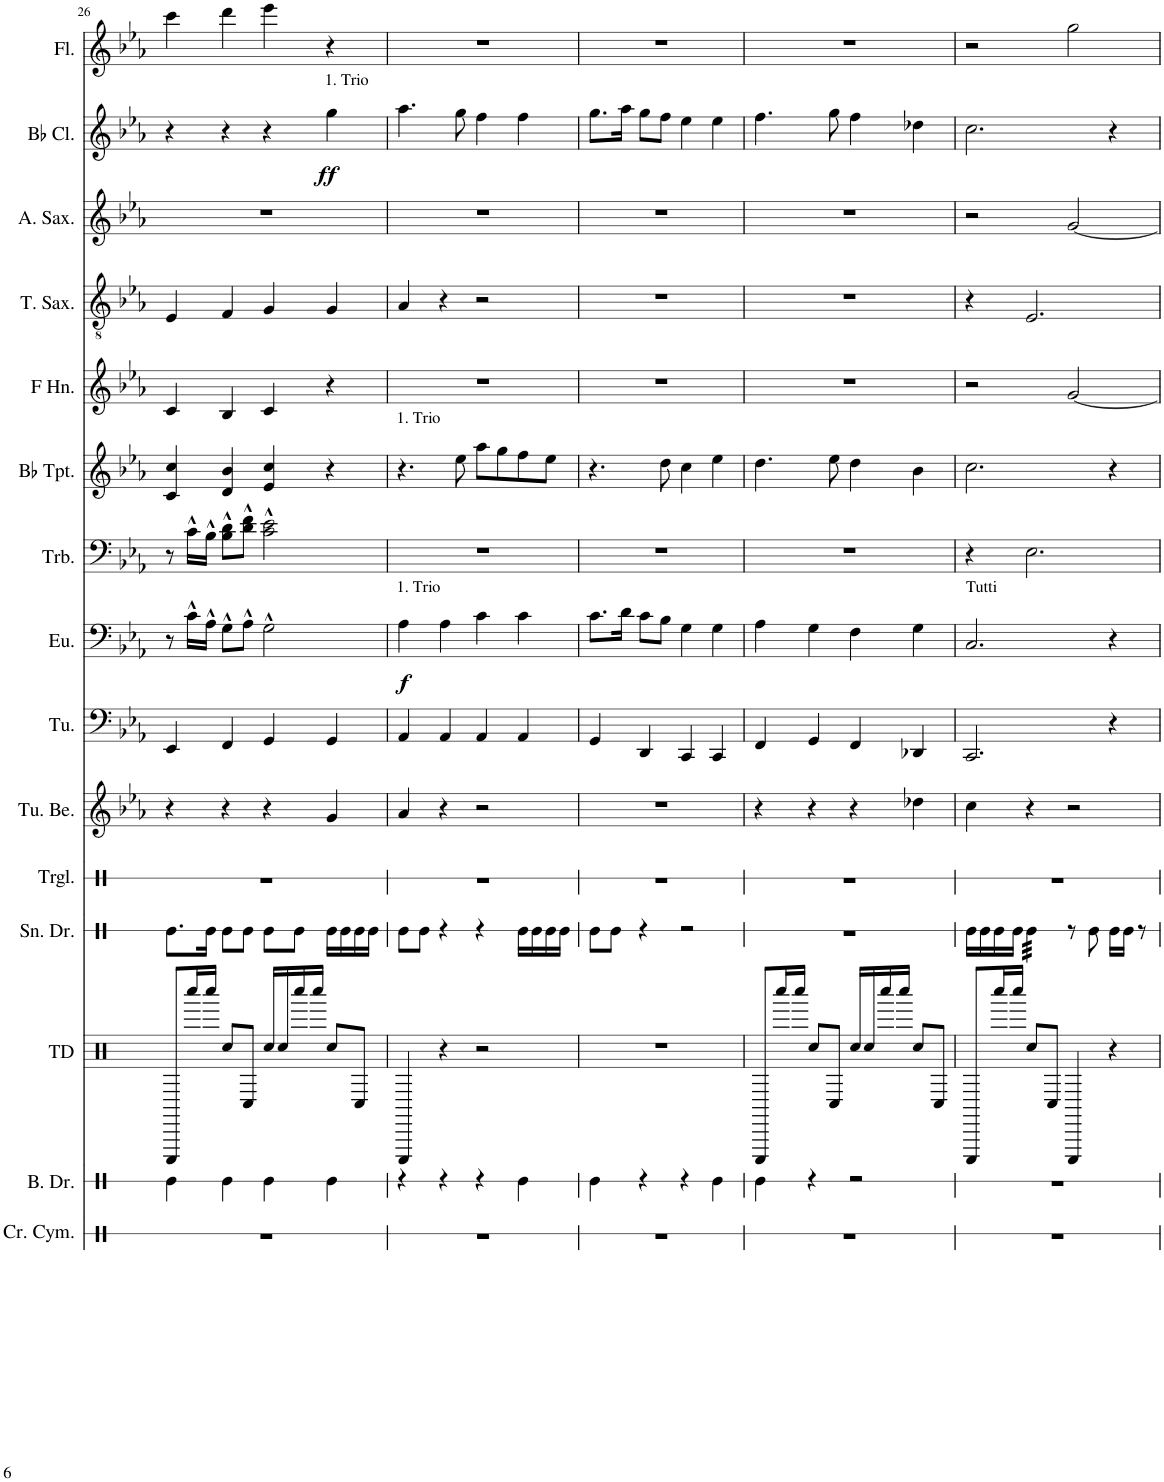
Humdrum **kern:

**kern	**kern	**kern	**kern	**kern	**kern	**kern	**kern	**dynam	**kern	**kern	**kern	**kern	**kern	**kern	**dynam	**kern
*part15	*part14	*part13	*part12	*part11	*part10	*part9	*part8	*part8	*part7	*part6	*part5	*part4	*part3	*part2	*part2	*part1
*staff15	*staff14	*staff13	*staff12	*staff11	*staff10	*staff9	*staff8	*staff8	*staff7	*staff6	*staff5	*staff4	*staff3	*staff2	*staff2	*staff1
*I"Crash Cymbal	*I"Bass Drum	*I"Tenor Drums	*I"Snare Drum	*I"Triangle	*I"Tubular Bells	*I"Tuba	*I"Euphonium	*	*I"Trombone	*I"Bb Trumpet	*I"Horn in F	*I"Tenor Saxophone	*I"Alto Saxophone	*I"Bb Clarinet	*	*I"Flute
*I'Cr. Cym.	*I'B. Dr.	*I'TD	*I'Sn. Dr.	*I'Trgl.	*I'Tu. Be.	*I'Tu.	*I'Eu.	*	*I'Trb.	*I'Bb Tpt.	*	*I'T. Sax.	*I'A. Sax.	*I'Bb Cl.	*	*I'Fl.
!!LO:PB:g=z
*clefX	*clefX	*clefX	*clefX	*clefX	*clefG2	*clefF4	*clefF4	*	*clefF4	*clefG2	*clefG2	*clefGv2	*clefG2	*clefG2	*	*clefG2
*	*	*	*	*	*	*	*	*	*	*ITrd1c2	*ITrd4c7	*ITrd8c14	*ITrd5c9	*ITrd1c2	*	*
*k[]	*k[]	*k[]	*k[]	*k[]	*k[b-e-a-]	*k[b-e-a-]	*k[b-e-a-]	*	*k[b-e-a-]	*k[b-e-a-]	*k[b-e-a-]	*k[b-e-a-]	*k[b-e-a-]	*k[b-e-a-]	*	*k[b-e-a-]
*M4/4	*M4/4	*M4/4	*M4/4	*M4/4	*M4/4	*M4/4	*M4/4	*	*M4/4	*M4/4	*M4/4	*M4/4	*M4/4	*M4/4	*	*M4/4
=26	=26	=26	=26	=26	=26	=26	=26	=26	=26	=26	=26	=26	=26	=26	=26	=26
1r	4Re\	8CCC/L	8.Re\L	1r	4r	4EE-/	8r	.	8r	4c/ 4cc/	4c/	4E-/	1r	4r	.	4ccc\
.	.	16cccc/L	.	.	.	.	16c^^\LL	.	16c^^\LL	.	.	.	.	.	.	.
.	.	16cccc/JJ	16Re\Jk	.	.	.	16A-^^\JJ	.	16B-^^\JJ	.	.	.	.	.	.	.
.	4Re\	8cc/L	8Re\L	.	4r	4FF/	8G^^\L	.	8B-\^^ 8d\^^L	4d/ 4b-/	4B-/	4F/	.	4r	.	4ddd\
.	.	8C/J	8Re\J	.	.	.	8A-^^\J	.	8d\^^ 8f\^^J	.	.	.	.	.	.	.
.	4Re\	16cc/LL	8Re\L	.	4r	4GG/	2G^^\	.	2c\^^ 2e-\^^	4e-/ 4cc/	4c/	4G/	.	4r	.	4eee-\
.	.	16cc/	.	.	.	.	.	.	.	.	.	.	.	.	.	.
.	.	16cccc/	8Re\J	.	.	.	.	.	.	.	.	.	.	.	.	.
.	.	16cccc/JJ	.	.	.	.	.	.	.	.	.	.	.	.	.	.
!	!	!	!	!	!	!	!	!	!	!	!	!	!	!LO:TX:a:t=1. Trio	!	!
!	!	!	!	!	!	!	!	!	!	!	!	!	!	!	!LO:DY:b	!
.	4Re\	8cc/L	16Re\LL	.	4g/	4GG/	.	.	.	4r	4r	4G/	.	4gg\	ff	4r
.	.	.	16Re\	.	.	.	.	.	.	.	.	.	.	.	.	.
.	.	8C/J	16Re\	.	.	.	.	.	.	.	.	.	.	.	.	.
.	.	.	16Re\JJ	.	.	.	.	.	.	.	.	.	.	.	.	.
=27	=27	=27	=27	=27	=27	=27	=27	=27	=27	=27	=27	=27	=27	=27	=27	=27
!	!	!	!	!	!	!	!	!	!	!LO:TX:a:t=1. Trio	!	!	!	!	!	!
!	!	!	!	!	!	!	!LO:TX:a:t=1. Trio	!	!	!	!	!	!	!	!	!
!	!	!	!	!	!	!	!	!LO:DY:b	!	!	!	!	!	!	!	!
1r	4r	4CCC/	8Re\L	1r	4a-/	4AA-/	4A-\	f	1r	4.r	1r	4A-/	1r	4.aa-\	.	1r
.	.	.	8Re\J	.	.	.	.	.	.	.	.	.	.	.	.	.
.	4r	4r	4r	.	4r	4AA-/	4A-\	.	.	.	.	4r	.	.	.	.
.	.	.	.	.	.	.	.	.	.	8ee-\	.	.	.	8gg\	.	.
.	4r	2r	4r	.	2r	4AA-/	4c\	.	.	8aa-\L	.	2r	.	4ff\	.	.
.	.	.	.	.	.	.	.	.	.	8gg\	.	.	.	.	.	.
.	4Re\	.	16Re\LL	.	.	4AA-/	4c\	.	.	8ff\	.	.	.	4ff\	.	.
.	.	.	16Re\	.	.	.	.	.	.	.	.	.	.	.	.	.
.	.	.	16Re\	.	.	.	.	.	.	8ee-\J	.	.	.	.	.	.
.	.	.	16Re\JJ	.	.	.	.	.	.	.	.	.	.	.	.	.
=28	=28	=28	=28	=28	=28	=28	=28	=28	=28	=28	=28	=28	=28	=28	=28	=28
1r	4Re\	1r	8Re\L	1r	1r	4GG/	8.c\L	.	1r	4.r	1r	1r	1r	8.gg\L	.	1r
.	.	.	8Re\J	.	.	.	.	.	.	.	.	.	.	.	.	.
.	.	.	.	.	.	.	16d\Jk	.	.	.	.	.	.	16aa-\Jk	.	.
.	4r	.	4r	.	.	4DD/	8c\L	.	.	.	.	.	.	8gg\L	.	.
.	.	.	.	.	.	.	8B-\J	.	.	8dd\	.	.	.	8ff\J	.	.
.	4r	.	2r	.	.	4CC/	4G\	.	.	4cc\	.	.	.	4ee-\	.	.
.	4Re\	.	.	.	.	4CC/	4G\	.	.	4ee-\	.	.	.	4ee-\	.	.
=29	=29	=29	=29	=29	=29	=29	=29	=29	=29	=29	=29	=29	=29	=29	=29	=29
1r	4Re\	8CCC/L	1r	1r	4r	4FF/	4A-\	.	1r	4.dd\	1r	1r	1r	4.ff\	.	1r
.	.	16cccc/L	.	.	.	.	.	.	.	.	.	.	.	.	.	.
.	.	16cccc/JJ	.	.	.	.	.	.	.	.	.	.	.	.	.	.
.	4r	8cc/L	.	.	4r	4GG/	4G\	.	.	.	.	.	.	.	.	.
.	.	8C/J	.	.	.	.	.	.	.	8ee-\	.	.	.	8gg\	.	.
.	2r	16cc/LL	.	.	4r	4FF/	4F\	.	.	4dd\	.	.	.	4ff\	.	.
.	.	16cc/	.	.	.	.	.	.	.	.	.	.	.	.	.	.
.	.	16cccc/	.	.	.	.	.	.	.	.	.	.	.	.	.	.
.	.	16cccc/JJ	.	.	.	.	.	.	.	.	.	.	.	.	.	.
.	.	8cc/L	.	.	4dd-X\	4DD-X/	4G\	.	.	4b-\	.	.	.	4dd-X\	.	.
.	.	8C/J	.	.	.	.	.	.	.	.	.	.	.	.	.	.
=30	=30	=30	=30	=30	=30	=30	=30	=30	=30	=30	=30	=30	=30	=30	=30	=30
!	!	!	!	!	!	!	!LO:TX:a:t=Tutti	!	!	!	!	!	!	!	!	!
1r	1r	8CCC/L	16Re\LL	1r	4cc\	2.CC/	2.C/	.	4r	2.cc\	2r	4r	2r	2.cc\	.	2r
.	.	.	16Re\	.	.	.	.	.	.	.	.	.	.	.	.	.
.	.	16cccc/L	16Re\	.	.	.	.	.	.	.	.	.	.	.	.	.
.	.	16cccc/JJ	16Re\JJ	.	.	.	.	.	.	.	.	.	.	.	.	.
*	*	*	*tremolo	*	*	*	*	*	*	*	*	*	*	*	*	*
.	.	8cc/L	32Re\LLL	.	4r	.	.	.	2.E-\	.	.	2.E-/	.	.	.	.
.	.	.	32Re\	.	.	.	.	.	.	.	.	.	.	.	.	.
.	.	.	32Re\	.	.	.	.	.	.	.	.	.	.	.	.	.
.	.	.	32Re\	.	.	.	.	.	.	.	.	.	.	.	.	.
.	.	8C/J	32Re\	.	.	.	.	.	.	.	.	.	.	.	.	.
.	.	.	32Re\	.	.	.	.	.	.	.	.	.	.	.	.	.
.	.	.	32Re\	.	.	.	.	.	.	.	.	.	.	.	.	.
.	.	.	32Re\JJJ	.	.	.	.	.	.	.	.	.	.	.	.	.
*	*	*	*Xtremolo	*	*	*	*	*	*	*	*	*	*	*	*	*
.	.	4CCC/	8r	.	2r	.	.	.	.	.	[2g/	.	[2g/	.	.	2gg\
.	.	.	8Re\	.	.	.	.	.	.	.	.	.	.	.	.	.
.	.	4r	16Re\LL	.	.	4r	4r	.	.	4r	.	.	.	4r	.	.
.	.	.	16Re\JJ	.	.	.	.	.	.	.	.	.	.	.	.	.
.	.	.	8r	.	.	.	.	.	.	.	.	.	.	.	.	.
=	=	=	=	=	=	=	=	=	=	=	=	=	=	=	=	=
*-	*-	*-	*-	*-	*-	*-	*-	*-	*-	*-	*-	*-	*-	*-	*-	*-
